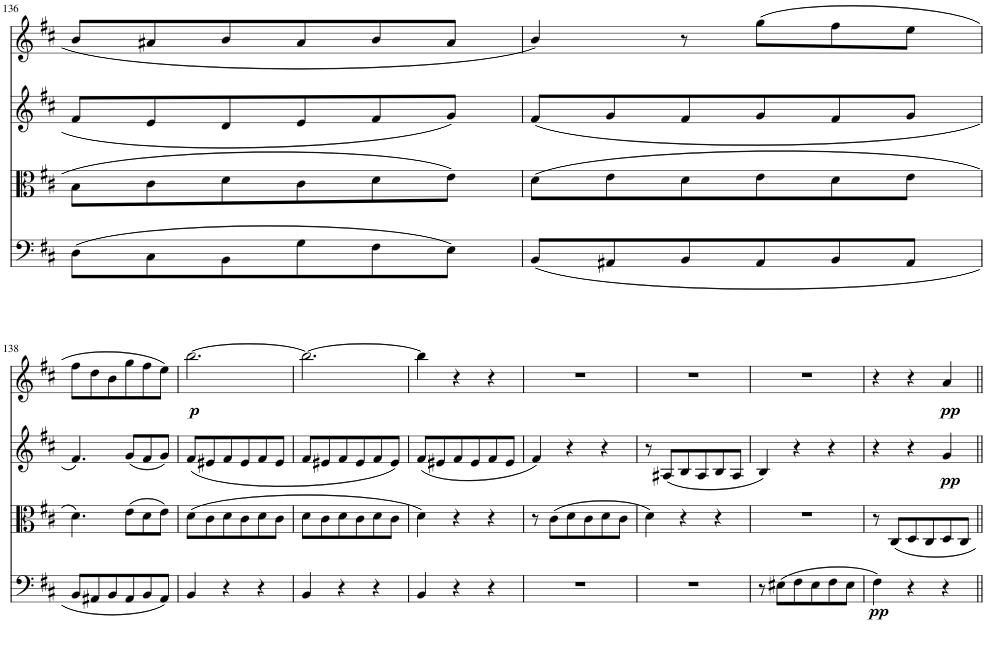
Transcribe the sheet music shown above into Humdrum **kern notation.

**kern	**dynam	**kern	**kern	**dynam	**kern	**dynam
*part4	*part4	*part3	*part2	*part2	*part1	*part1
*staff4	*staff4	*staff3	*staff2	*staff2	*staff1	*staff1
*I"Piano	*	*I"Piano	*I"Piano	*	*I"Piano	*
*I'Pno	*	*I'Pno	*I'Pno	*	*I'Pno	*
!!LO:PB:g=z
*clefF4	*	*clefC3	*clefG2	*	*clefG2	*
*k[f#c#]	*	*k[f#c#]	*k[f#c#]	*	*k[f#c#]	*
*M3/4	*	*M3/4	*M3/4	*	*M3/4	*
=136	=136	=136	=136	=136	=136	=136
(8D\L	.	8B\L	8f#/L	.	8b/L	.
8C#\	.	8c#\	8e/	.	8a#X/	.
8BB\	.	8d\	8d/	.	8b/	.
8G\	.	8c#\	8e/	.	8a#/	.
8F#\	.	8d\	8f#/	.	8b/	.
8E\J)	.	8e\J	8g/J	.	8a#/J	.
=137	=137	=137	=137	=137	=137	=137
(8BB/L	.	(8d\L	(8f#/L	.	4b/	.
8AA#X/	.	8e\	8g/	.	.	.
8BB/	.	8d\	8f#/	.	8r	.
8AA#/	.	8e\	8g/	.	(8gg\L	.
8BB/	.	8d\	8f#/	.	8ff#\	.
8AA#/J	.	8e\J	8g/J	.	8ee\J	.
!!LO:LB:g=z
=138	=138	=138	=138	=138	=138	=138
8BB/L	.	4.d\)	4.f#/)	.	8ff#\L	.
8AA#X/	.	.	.	.	8dd\	.
8BB/	.	.	.	.	8b\	.
8AA#/	.	(8e\L	(8g/L	.	8gg\	.
8BB/	.	8d\	8f#/	.	8ff#\	.
8AA#/J)	.	8e\J)	8g/J)	.	8ee\J)	.
=139	=139	=139	=139	=139	=139	=139
!	!	!	!	!	!	!LO:DY:b
4BB/	.	(8d\L	(8f#/L	.	[2.bb\	p
.	.	8c#\	8e#X/	.	.	.
4r	.	8d\	8f#/	.	.	.
.	.	8c#\	8e#/	.	.	.
4r	.	8d\	8f#/	.	.	.
.	.	8c#\J	8e#/J	.	.	.
=140	=140	=140	=140	=140	=140	=140
4BB/	.	8d\L	8f#/L	.	2.bb\_	.
.	.	8c#\	8e#X/	.	.	.
4r	.	8d\	8f#/	.	.	.
.	.	8c#\	8e#/	.	.	.
4r	.	8d\	8f#/	.	.	.
.	.	8c#\J	8e#/J)	.	.	.
=141	=141	=141	=141	=141	=141	=141
4BB/	.	4d\)	(8f#/L	.	4bb\]	.
.	.	.	8e#X/	.	.	.
4r	.	4r	8f#/	.	4r	.
.	.	.	8e#/	.	.	.
4r	.	4r	8f#/	.	4r	.
.	.	.	8e#/J	.	.	.
=142	=142	=142	=142	=142	=142	=142
2.r	.	8r	4f#/)	.	2.r	.
.	.	(8c#\L	.	.	.	.
.	.	8d\	4r	.	.	.
.	.	8c#\	.	.	.	.
.	.	8d\	4r	.	.	.
.	.	8c#\J	.	.	.	.
=143	=143	=143	=143	=143	=143	=143
2.r	.	4d\)	8r	.	2.r	.
.	.	.	(8A#X/L	.	.	.
.	.	4r	8B/	.	.	.
.	.	.	8A#/	.	.	.
.	.	4r	8B/	.	.	.
.	.	.	8A#/J	.	.	.
=144	=144	=144	=144	=144	=144	=144
8r	.	2.r	4B/)	.	2.r	.
(8E#X\L	.	.	.	.	.	.
8F#\	.	.	4r	.	.	.
8E#\	.	.	.	.	.	.
8F#\	.	.	4r	.	.	.
8E#\J	.	.	.	.	.	.
=145	=145	=145	=145	=145	=145	=145
!	!LO:DY:b	!	!	!	!	!
4F#\)	pp	8r	4r	.	4r	.
.	.	8C#/L	.	.	.	.
4r	.	8D/	4r	.	4r	.
.	.	8C#/	.	.	.	.
!	!	!	!	!LO:DY:b	!	!LO:DY:b
4r	.	8D/	4g/	pp	4a/	pp
.	.	8C#/J	.	.	.	.
=||	=||	=||	=||	=||	=||	=||
*-	*-	*-	*-	*-	*-	*-
